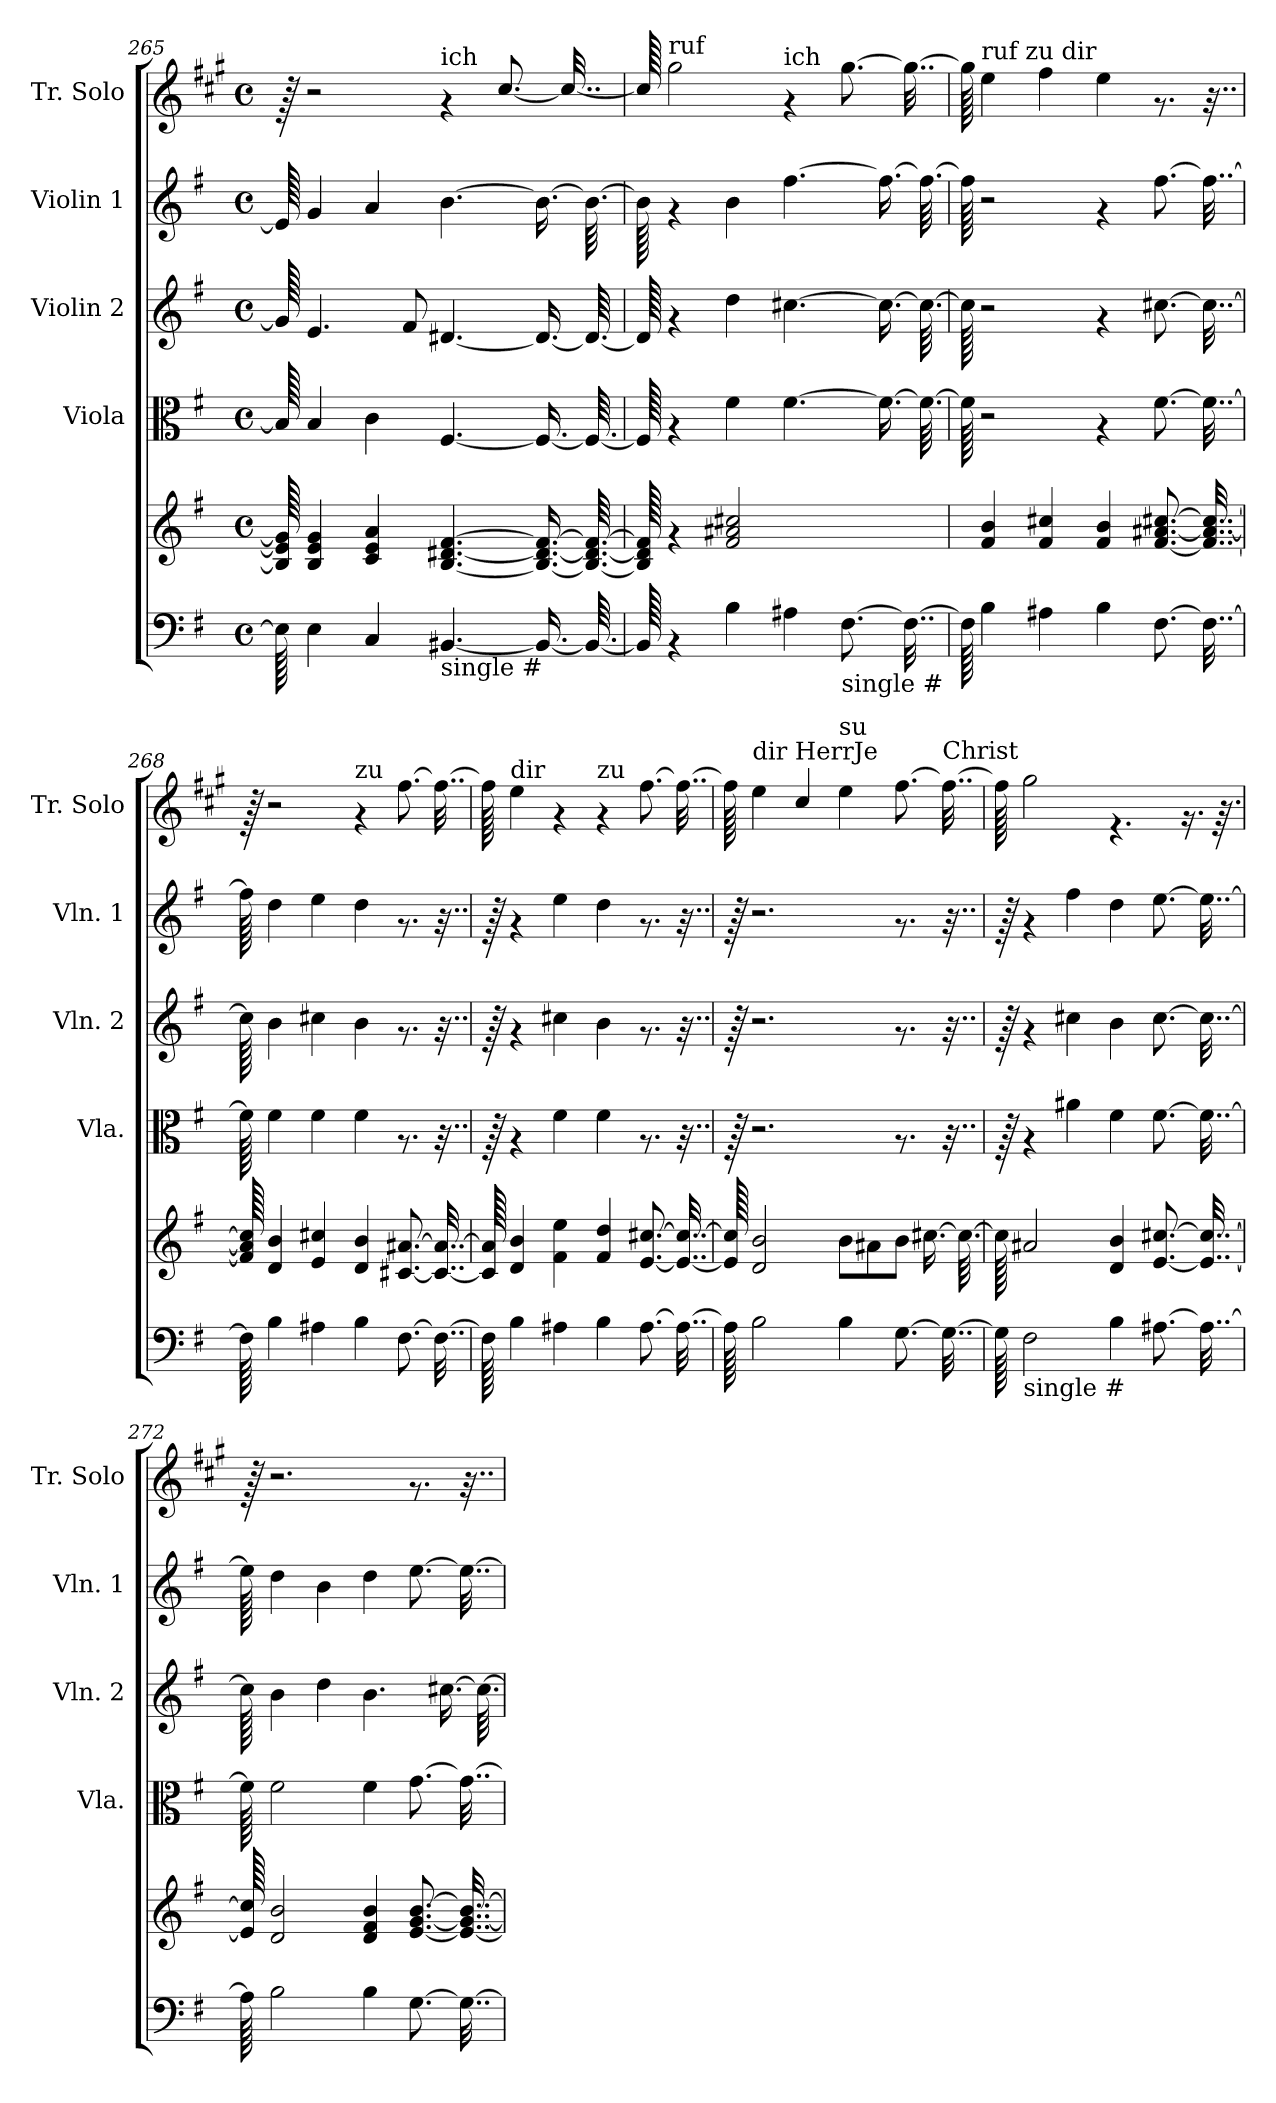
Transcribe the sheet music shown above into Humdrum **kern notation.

**kern	**kern	**kern	**kern	**kern	**kern
*part6	*part5	*part4	*part3	*part2	*part1
*staff6	*staff5	*staff4	*staff3	*staff2	*staff1
*	*	*I"Viola	*I"Violin 2	*I"Violin 1	*I"Tr. Solo
*	*	*I'Vla.	*I'Vln. 2	*I'Vln. 1	*I'Tr. Solo
*clefF4	*clefG2	*clefC3	*clefG2	*clefG2	*clefG2
*	*	*	*	*	*ITrd1c2
*k[f#]	*k[f#]	*k[f#]	*k[f#]	*k[f#]	*k[f#]
*G:	*G:	*G:	*G:	*G:	*G:
*M4/4	*M4/4	*M4/4	*M4/4	*M4/4	*M4/4
*met(c)	*met(c)	*met(c)	*met(c)	*met(c)	*met(c)
=265	=265	=265	=265	=265	=265
128E\]	128B/] 128e/] 128g/]	128B/]	128g/]	128e/]	128rf
4E\	4B/ 4e/ 4g/	4B/	4.e/	4g/	2r
4C/	4c/ 4e/ 4a/	4c\	.	4a/	.
.	.	.	8f#/	.	.
!	!	!	!	!	!LO:TX:a:t=ich
!LO:TX:b:t=single #	!	!	!	!	!
[<4.BB#/	[<4.B/ [<4.d#X/ [<4.f#/	[<4.F#/	[<4.d#X/	[>4.b\	4rf
.	.	.	.	.	[<8.b/
16.BB#/_	16.B/_ 16.d#/_ 16.f#/_	16.F#/_	16.d#/_	16.b\_	.
.	.	.	.	.	32..b/_
64.BB#/_	64.B/_ 64.d#/_ 64.f#/_	64.F#/_	64.d#/_	64.b\_	.
=266	=266	=266	=266	=266	=266
128BB#/]	128B/] 128d#/] 128f#/]	128F#/]	128d#/]	128b\]	128b/]
!	!	!	!	!	!LO:TX:a:t=ruf
4rAA	4rf	4rG	4rf	4rf	2ff#\
4B\	2f#/ 2a#X/ 2cc#X/	4f#\	4dd\	4b\	.
!	!	!	!	!	!LO:TX:a:t=ich
4A#X\	.	[>4.f#\	[>4.cc#X\	[>4.ff#\	4rf
!LO:TX:b:t=single #	!	!	!	!	!
[>8.F#\	128%31ryy	.	.	.	[>8.ff#\
.	.	16.f#\_	16.cc#\_	16.ff#\_	.
32..F#\_	.	.	.	.	32..ff#\_
.	.	64.f#\_	64.cc#\_	64.ff#\_	.
=267	=267	=267	=267	=267	=267
128F#\]	128ryy	128f#\]	128cc#\]	128ff#\]	128ff#\]
!	!	!	!	!	!LO:TX:a:t=ruf zu dir
4B\	4f#/ 4b/	2r	2r	2r	4dd\
4A#X\	4f#/ 4cc#X/	.	.	.	4ee\
4B\	4f#/ 4b/	4rG	4rf	4rf	4dd\
[>8.F#\	[<8.f#/ [<8.a#X/ [<8.cc#X/	[>8.f#\	[>8.cc#X\	[>8.ff#\	8.rf
32..F#\_	32..f#/_ 32..a#/_ 32..cc#/_	32..f#\_	32..cc#\_	32..ff#\_	32..rf
=268	=268	=268	=268	=268	=268
128F#\]	128f#/] 128a#/] 128cc#/]	128f#\]	128cc#\]	128ff#\]	128rf
4B\	4d/ 4b/	4f#\	4b\	4dd\	2r
4A#X>\	4e/ 4cc#X/	4f#\	4cc#X\	4ee\	.
!	!	!	!	!	!LO:TX:a:t=zu
4B\	4d/ 4b/	4f#\	4b\	4dd\	4rf
[>8.F#\	[<8.c#X/ [<8.a#X/	8.rG	8.rf	8.rf	[>8.ee\
32..F#\_	32..c#/_ 32..a#/_	32..rG	32..rf	32..rf	32..ee\_
=269	=269	=269	=269	=269	=269
128F#\]	128c#/] 128a#/]	128rG	128rf	128rf	128ee\]
!	!	!	!	!	!LO:TX:a:t=dir
4B\	4d/ 4b/	4rG	4rf	4rf	4dd\
4A#X\	4f#\ 4ee\	4f#\	4cc#X\	4ee\	4rf
!	!	!	!	!	!LO:TX:a:t=zu
4B\	4f#/ 4dd/	4f#\	4b\	4dd\	4rf
[>8.A#\	[<8.e/ [<8.cc#X/	8.rG	8.rf	8.rf	[>8.ee\
32..A#\_	32..e/_ 32..cc#/_	32..rG	32..rf	32..rf	32..ee\_
!!LO:LB:g=z
=270	=270	=270	=270	=270	=270
128A#\]	128e/] 128cc#/]	128rG	128rf	128rf	128ee\]
!	!	!	!	!	!LO:TX:a:t=dir HerrJe
2B\	2d/ 2b/	2.r	2.r	2.r	4dd\
.	.	.	.	.	4b/
!	!	!	!	!	!LO:TX:a:t=su
4B\	8b\L	.	.	.	4dd\
.	8a#X\	.	.	.	.
[>8.G\	8b\J	8.rG	8.rf	8.rf	[>8.ee\
.	[>16.cc#X\	.	.	.	.
!	!	!	!	!	!LO:TX:a:t=Christ
32..G\_	.	32..rG	32..rf	32..rf	32..ee\_
.	64.cc#\_	.	.	.	.
=271	=271	=271	=271	=271	=271
128G\]	128cc#\]	128rG	128rf	128rf	128ee\]
!LO:TX:b:t=single #	!	!	!	!	!
2F#\	2a#X/	4rG	4rf	4rf	2ff#\
.	.	4a#X\	4cc#X\	4ff#\	.
4B\	4d/ 4b/	4f#\	4b\	4dd\	4.rf
[>8.A#X\	[<8.e/ [<8.cc#X/	[>8.f#\	[>8.cc#\	[>8.ee\	.
.	.	.	.	.	16.rf
32..A#\_	32..e/_ 32..cc#/_	32..f#\_	32..cc#\_	32..ee\_	.
.	.	.	.	.	64.rf
=272	=272	=272	=272	=272	=272
128A#\]	128e/] 128cc#/]	128f#\]	128cc#\]	128ee\]	128rf
2B\	2d/ 2b/	2f#\	4b\	4dd\	2.r
.	.	.	4dd\	4b\	.
4B\	4d/ 4f#/ 4b/	4f#\	4.b\	4dd\	.
[>8.G\	[<8.e/ [<8.g/ [<8.b/	[>8.g\	.	[>8.ee\	8.rf
.	.	.	[>16.cc#X\	.	.
32..G\_	32..e/_ 32..g/_ 32..b/_	32..g\_	.	32..ee\_	32..rf
.	.	.	64.cc#\_	.	.
=	=	=	=	=	=
*-	*-	*-	*-	*-	*-
